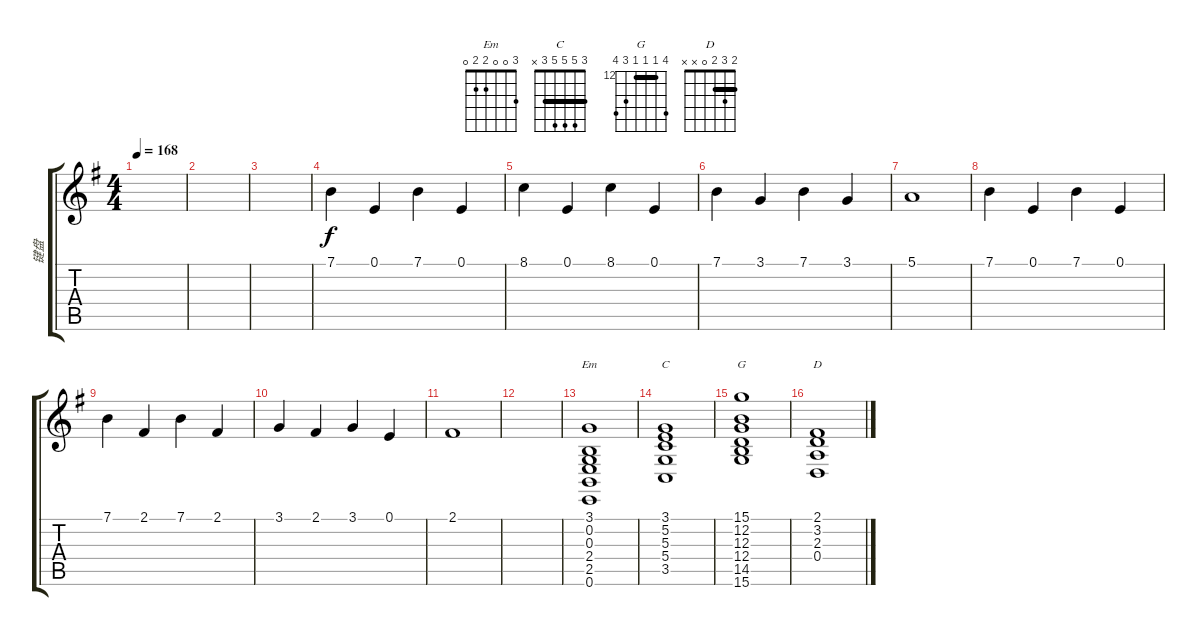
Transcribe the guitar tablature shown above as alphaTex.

\track ("键盘" "键盘") {instrument stringensemble2}
\staff {score tabs}
\tuning (E4 B3 G3 D3 A2 E2) {hide}
\chord ("Em" 3 0 0 2 2 0)
\chord ("C" 3 5 5 5 3 x) {barre 3}
\chord ("G" 15 12 12 12 14 15) {firstfret 12 barre 12}
\chord ("D" 2 3 2 0 x x) {barre 2}
\ts (4 4)
\tempo 168
\clef g2
\ks g
|
|
|
7.1.4 0.1.4 7.1.4 0.1.4 |
8.1.4 0.1.4 8.1.4 0.1.4 |
7.1.4 3.1.4 7.1.4 3.1.4 |
5.1.1 |
7.1.4 0.1.4 7.1.4 0.1.4 |
7.1.4 2.1.4 7.1.4 2.1.4 |
3.1.4 2.1.4 3.1.4 0.1.4 |
2.1.1 |
|
(3.1 0.2 0.3 2.4 2.5 0.6).1{ch "Em"} |
(3.1 5.2 5.3 5.4 3.5).1{ch "C"} |
(15.1 12.2 12.3 12.4 14.5 15.6).1{ch "G"} |
(2.1 3.2 2.3 0.4).1{ch "D"}
